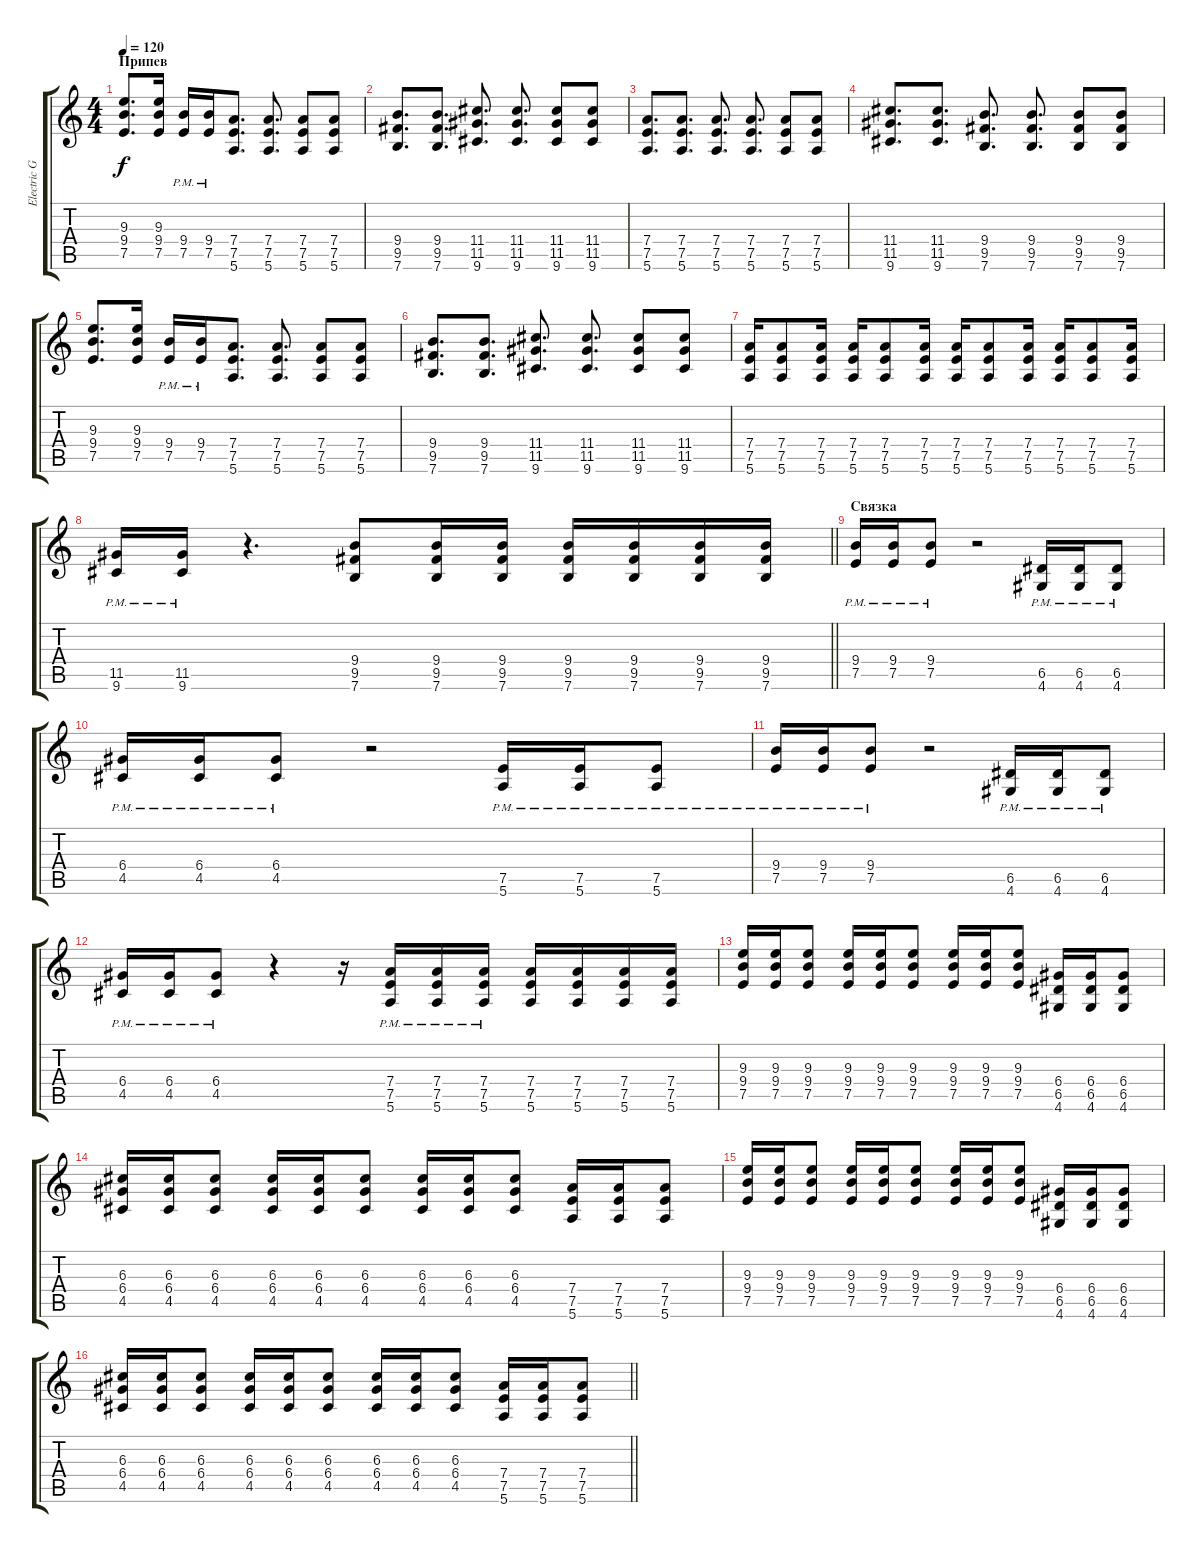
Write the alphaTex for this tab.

\track ("Electric Guitar" "Electric G") {instrument distortionguitar}
\staff {score tabs}
\tuning (E4 B3 G3 D3 A2 E2) {hide}
\ts (4 4)
\section ("" "Припев")
\tempo 120
\clef g2
\ks c
(9.3 9.4 7.5).8{d dy f} (9.3 9.4 7.5).16 (9.4{pm} 7.5{pm}).16 (9.4{pm} 7.5{pm}).16 (7.4 7.5 5.6).8{d} (7.4 7.5 5.6).8{d} (7.4 7.5 5.6).8 (7.4 7.5 5.6).8 |
(9.4 9.5 7.6).8{d} (9.4 9.5 7.6).8{d} (11.4 11.5 9.6).8{d} (11.4 11.5 9.6).8{d} (11.4 11.5 9.6).8 (11.4 11.5 9.6).8 |
(7.4 7.5 5.6).8{d} (7.4 7.5 5.6).8{d} (7.4 7.5 5.6).8{d} (7.4 7.5 5.6).8{d} (7.4 7.5 5.6).8 (7.4 7.5 5.6).8 |
(11.4 11.5 9.6).8{d} (11.4 11.5 9.6).8{d} (9.4 9.5 7.6).8{d} (9.4 9.5 7.6).8{d} (9.4 9.5 7.6).8 (9.4 9.5 7.6).8 |
(9.3 9.4 7.5).8{d} (9.3 9.4 7.5).16 (9.4{pm} 7.5{pm}).16 (9.4{pm} 7.5{pm}).16 (7.4 7.5 5.6).8{d} (7.4 7.5 5.6).8{d} (7.4 7.5 5.6).8 (7.4 7.5 5.6).8 |
(9.4 9.5 7.6).8{d} (9.4 9.5 7.6).8{d} (11.4 11.5 9.6).8{d} (11.4 11.5 9.6).8{d} (11.4 11.5 9.6).8 (11.4 11.5 9.6).8 |
(7.4 7.5 5.6).16 (7.4 7.5 5.6).8 (7.4 7.5 5.6).16 (7.4 7.5 5.6).16 (7.4 7.5 5.6).8 (7.4 7.5 5.6).16 (7.4 7.5 5.6).16 (7.4 7.5 5.6).8 (7.4 7.5 5.6).16 (7.4 7.5 5.6).16 (7.4 7.5 5.6).8 (7.4 7.5 5.6).16 |
\barLineRight lightlight
(11.5{pm} 9.6{pm}).16 (11.5{pm} 9.6{pm}).16 r.4{d} (9.4 9.5 7.6).8 (9.4 9.5 7.6).16 (9.4 9.5 7.6).16 (9.4 9.5 7.6).16 (9.4 9.5 7.6).16 (9.4 9.5 7.6).16 (9.4 9.5 7.6).16 |
\section ("" "Связка")
(9.4{pm} 7.5{pm}).16 (9.4{pm} 7.5{pm}).16 (9.4{pm} 7.5{pm}).8 r.2 (6.5{pm} 4.6{pm}).16 (6.5{pm} 4.6{pm}).16 (6.5{pm} 4.6{pm}).8 |
(6.4{pm} 4.5{pm}).16 (6.4{pm} 4.5{pm}).16 (6.4{pm} 4.5{pm}).8 r.2 (7.5{pm} 5.6{pm}).16 (7.5{pm} 5.6{pm}).16 (7.5{pm} 5.6{pm}).8 |
(9.4{pm} 7.5{pm}).16 (9.4{pm} 7.5{pm}).16 (9.4{pm} 7.5{pm}).8 r.2 (6.5{pm} 4.6{pm}).16 (6.5{pm} 4.6{pm}).16 (6.5{pm} 4.6{pm}).8 |
(6.4{pm} 4.5{pm}).16 (6.4{pm} 4.5{pm}).16 (6.4{pm} 4.5{pm}).8 r.4 r.16 (7.4 7.5{pm} 5.6{pm}).16 (7.4 7.5{pm} 5.6{pm}).16 (7.4 7.5{pm} 5.6{pm}).16 (7.4 7.5 5.6).16 (7.4 7.5 5.6).16 (7.4 7.5 5.6).16 (7.4 7.5 5.6).16 |
(9.3 9.4 7.5).16 (9.3 9.4 7.5).16 (9.3 9.4 7.5).8 (9.3 9.4 7.5).16 (9.3 9.4 7.5).16 (9.3 9.4 7.5).8 (9.3 9.4 7.5).16 (9.3 9.4 7.5).16 (9.3 9.4 7.5).8 (6.4 6.5 4.6).16 (6.4 6.5 4.6).16 (6.4 6.5 4.6).8 |
(6.3 6.4 4.5).16 (6.3 6.4 4.5).16 (6.3 6.4 4.5).8 (6.3 6.4 4.5).16 (6.3 6.4 4.5).16 (6.3 6.4 4.5).8 (6.3 6.4 4.5).16 (6.3 6.4 4.5).16 (6.3 6.4 4.5).8 (7.4 7.5 5.6).16 (7.4 7.5 5.6).16 (7.4 7.5 5.6).8 |
(9.3 9.4 7.5).16 (9.3 9.4 7.5).16 (9.3 9.4 7.5).8 (9.3 9.4 7.5).16 (9.3 9.4 7.5).16 (9.3 9.4 7.5).8 (9.3 9.4 7.5).16 (9.3 9.4 7.5).16 (9.3 9.4 7.5).8 (6.4 6.5 4.6).16 (6.4 6.5 4.6).16 (6.4 6.5 4.6).8 |
\barLineRight lightlight
(6.3 6.4 4.5).16 (6.3 6.4 4.5).16 (6.3 6.4 4.5).8 (6.3 6.4 4.5).16 (6.3 6.4 4.5).16 (6.3 6.4 4.5).8 (6.3 6.4 4.5).16 (6.3 6.4 4.5).16 (6.3 6.4 4.5).8 (7.4 7.5 5.6).16 (7.4 7.5 5.6).16 (7.4 7.5 5.6).8
